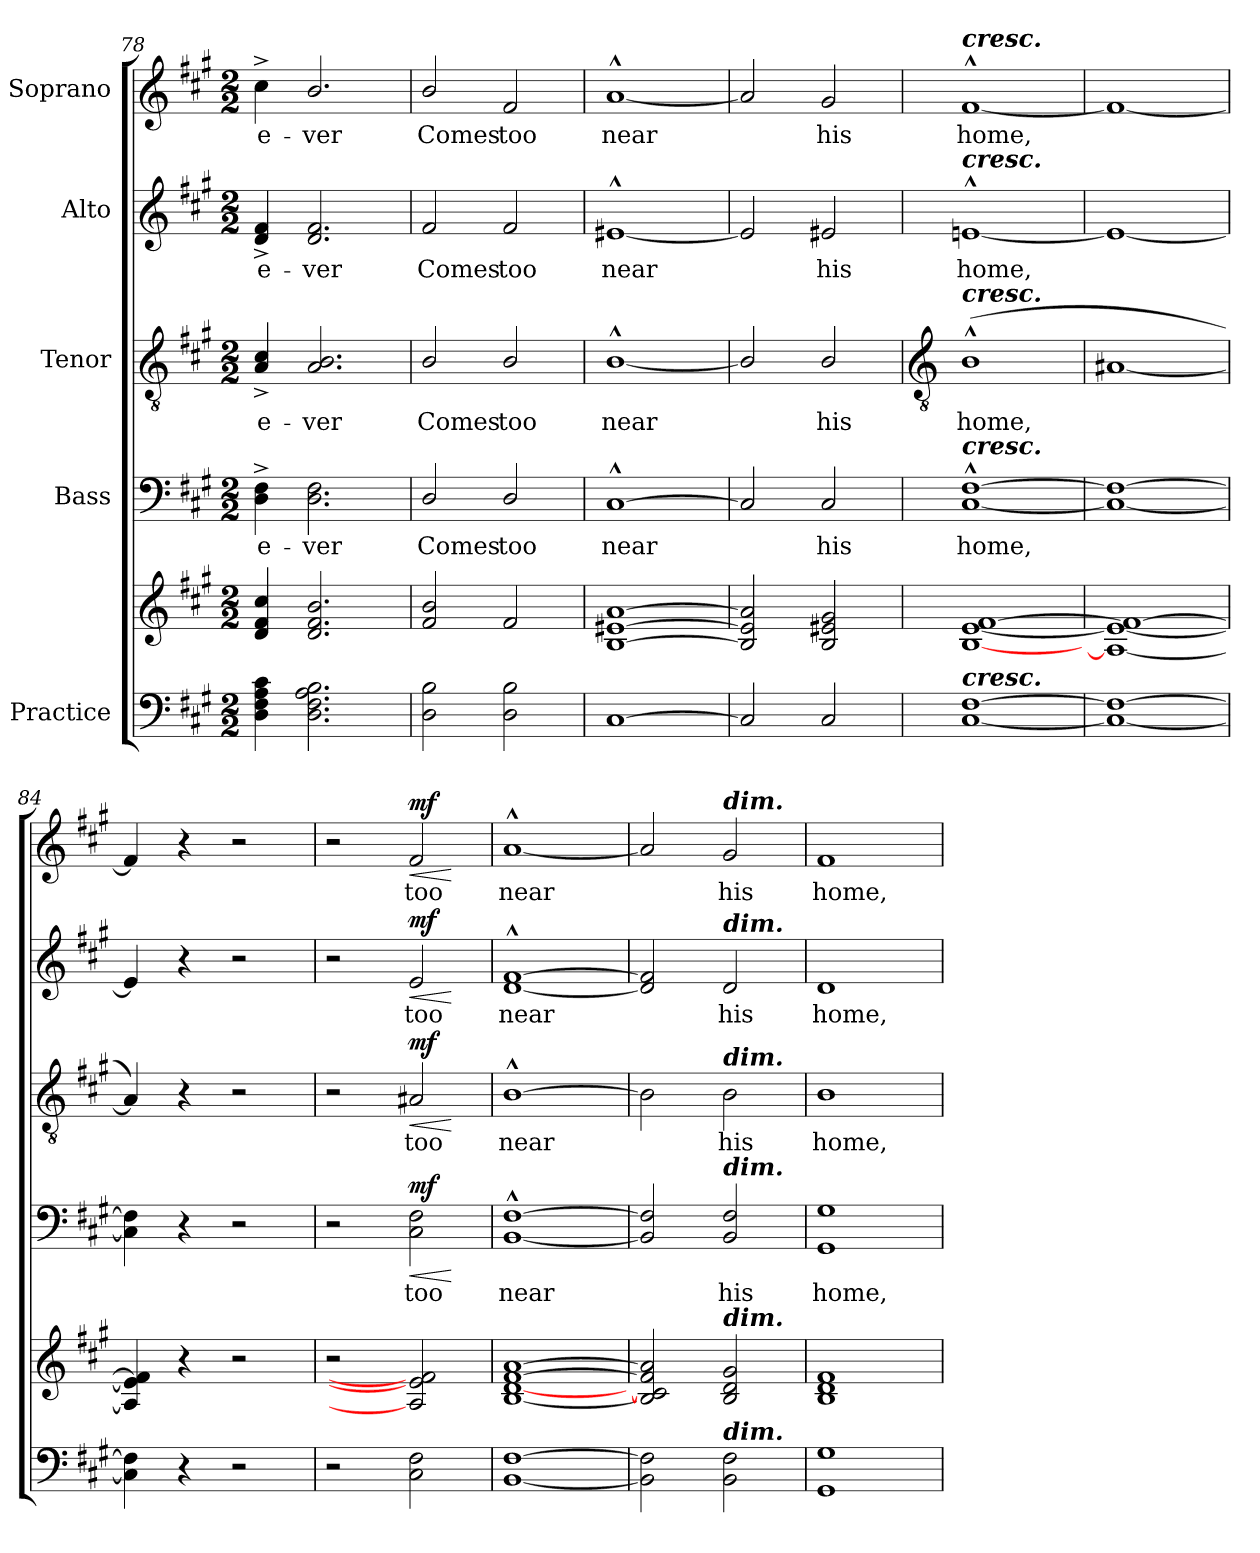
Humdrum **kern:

**kern	**kern	**dynam	**kern	**text	**dynam	**kern	**text	**dynam	**kern	**text	**dynam	**kern	**text	**dynam
*part5	*part5	*part5	*part4	*part4	*part4	*part3	*part3	*part3	*part2	*part2	*part2	*part1	*part1	*part1
*staff6	*staff5	*staff5/6	*staff4	*staff4	*staff4	*staff3	*staff3	*staff3	*staff2	*staff2	*staff2	*staff1	*staff1	*staff1
*I"Practice	*	*	*I"Bass	*	*	*I"Tenor	*	*	*I"Alto	*	*	*I"Soprano	*	*
*clefF4	*clefG2	*	*clefF4	*	*	*clefGv2	*	*	*clefG2	*	*	*clefG2	*	*
*k[f#c#g#]	*k[f#c#g#]	*	*k[f#c#g#]	*	*	*k[f#c#g#]	*	*	*k[f#c#g#]	*	*	*k[f#c#g#]	*	*
*A:	*A:	*	*A:	*	*	*A:	*	*	*A:	*	*	*A:	*	*
*M2/2	*M2/2	*	*M2/2	*	*	*M2/2	*	*	*M2/2	*	*	*M2/2	*	*
=78	=78	=78	=78	=78	=78	=78	=78	=78	=78	=78	=78	=78	=78	=78
*^	*^	*	*	*	*	*	*	*	*	*	*	*	*	*
!	!	!	!	!	!	!LO:LY:b	!	!	!LO:LY:b	!	!	!LO:LY:b	!	!	!LO:LY:b	!
*	*	*	*	*	*^	*	*	*	*	*	*	*	*	*	*	*
4D\ 4F#\ 4A\ 4c#\	1ryy	4d 4f# 4cc#	1ryy	.	4D\^ 4F#\^	1ryy	e-	.	4A/^ 4c#/^	e-	.	4d^ 4f#^	e -	.	4cc#^	e-	.
!	!	!	!	!	!	!	!LO:LY:b	!	!	!LO:LY:b	!	!	!LO:LY:b	!	!	!LO:LY:b	!
2.D\ 2.F#\ 2.A\ 2.B\	.	2.d 2.f# 2.b	.	.	2.D\ 2.F#\	.	-ver	.	2.A 2.B	-ver	.	2.d 2.f#	ver	.	2.b/	-ver	.
=79	=79	=79	=79	=79	=79	=79	=79	=79	=79	=79	=79	=79	=79	=79	=79	=79	=79
!	!	!	!	!	!	!	!LO:LY:b	!	!	!LO:LY:b	!	!	!LO:LY:b	!	!	!LO:LY:b	!
2D\ 2B\	1ryy	2f# 2b	1ryy	.	2D/	1ryy	Comes	.	2B/	Comes	.	2f#	Comes	.	2b/	Comes	.
!	!	!	!	!	!	!	!LO:LY:b	!	!	!LO:LY:b	!	!	!LO:LY:b	!	!	!LO:LY:b	!
2D\ 2B\	.	2f#	.	.	2D/	.	too	.	2B/	too	.	2f#	too	.	2f#	too	.
=80	=80	=80	=80	=80	=80	=80	=80	=80	=80	=80	=80	=80	=80	=80	=80	=80	=80
!	!	!	!	!	!	!	!LO:LY:b	!	!	!LO:LY:b	!	!	!LO:LY:b	!	!	!LO:LY:b	!
[1C#	1ryy	[1B [1e#X [1a	1ryy	.	[1C#^^	1ryy	near	.	[1B^^/	near	.	[1e#X^^	near	.	[1a^^	near	.
=81	=81	=81	=81	=81	=81	=81	=81	=81	=81	=81	=81	=81	=81	=81	=81	=81	=81
2C#]	1ryy	2B] 2e#] 2a]	1ryy	.	2C#]	1ryy	.	.	2B/]	.	.	2e#]	.	.	2a]	.	.
!	!	!	!	!	!	!	!LO:LY:b	!	!	!LO:LY:b	!	!	!LO:LY:b	!	!	!LO:LY:b	!
2C#	.	2B 2e# 2g#	.	.	2C#	.	his	.	2B/	his	.	2e#	his	.	2g#	his	.
*v	*v	*	*	*	*v	*v	*	*	*	*	*	*	*	*	*	*	*
*	*v	*v	*	*	*	*	*	*	*	*	*	*	*	*	*
!!LO:LB:g=z
=82	=82	=82	=82	=82	=82	=82	=82	=82	=82	=82	=82	=82	=82	=82
*	*	*	*	*	*	*clefGv2	*	*	*	*	*	*	*	*
!	!	!	!	!	!	!	!	!	!	!	!	!LO:TX:a:Bi:t=cresc.	!	!
!	!	!	!	!	!	!	!	!	!LO:TX:a:Bi:t=cresc.	!	!	!	!	!
!	!	!	!	!	!	!LO:TX:a:Bi:t=cresc.	!	!	!	!	!	!	!	!
!	!	!	!LO:TX:a:Bi:t=cresc.	!	!	!	!	!	!	!	!	!	!	!
!LO:TX:a:Bi:t=cresc.	!	!	!	!	!	!	!	!	!	!	!	!	!	!
!	!	!	!	!LO:LY:b	!	!	!LO:LY:b	!	!	!LO:LY:b	!	!	!LO:LY:b	!
[1C# [1F#	[1B [1e [1f#	.	[1C#^^ [1F#^^	home,	.	(<1B^^	home,	.	[1en^^	home,	.	[1f#^^	home,	.
=83	=83	=83	=83	=83	=83	=83	=83	=83	=83	=83	=83	=83	=83	=83
1C#_ 1F#_	1A#_ 1e_ 1f#_	.	1C#_ 1F#_	.	.	[1A#X	.	.	1e_	.	.	1f#_	.	.
=84	=84	=84	=84	=84	=84	=84	=84	=84	=84	=84	=84	=84	=84	=84
4C#] 4F#]	4A#] 4e] 4f#]	.	4C#] 4F#]	.	.	4A#])	.	.	4e]	.	.	4f#]	.	.
4r	4r	.	4r	.	.	4r	.	.	4r	.	.	4r	.	.
2r	2r	.	2r	.	.	2r	.	.	2r	.	.	2r	.	.
=85	=85	=85	=85	=85	=85	=85	=85	=85	=85	=85	=85	=85	=85	=85
2r	2r	.	2r	.	.	2r	.	.	2r	.	.	2r	.	.
!	!	!LO:DY:b=2	!	!LO:LY:b	!LO:HP:b	!	!LO:LY:b	!LO:HP:b	!	!LO:LY:b	!LO:HP:b	!	!LO:LY:b	!LO:HP:b
!	!	!LO:DY:n=1:b	!	!	!LO:DY:n=1:b	!	!	!LO:DY:n=1:b	!	!	!LO:DY:n=1:b	!	!	!LO:DY:n=1:b
2C# 2F#	2A#] 2e] 2f#]	mf mf	2C# 2F#	too	< mf	2A#X	too	< mf	2e	too	< mf	2f#	too	< mf
.	.	.	.	.	[	.	.	[	.	.	[	.	.	[
=86	=86	=86	=86	=86	=86	=86	=86	=86	=86	=86	=86	=86	=86	=86
!	!	!	!	!LO:LY:b	!	!	!LO:LY:b	!	!	!LO:LY:b	!	!	!LO:LY:b	!
[1BB [1F#	[1B [1d [1f# [1a	.	[1BB^^ [1F#^^	near	.	[1B^^	near	.	[1d^^ [1f#^^	near	.	[1a^^	near	.
=87	=87	=87	=87	=87	=87	=87	=87	=87	=87	=87	=87	=87	=87	=87
2BB] 2F#]	2B] 2c#] 2f#] 2a]	.	2BB/] 2F#/]	.	.	2B\]	.	.	2d] 2f#]	.	.	2a]	.	.
!	!	!	!	!	!	!	!	!	!	!	!	!LO:TX:a:Bi:t=dim.	!	!
!	!	!	!	!	!	!	!	!	!LO:TX:a:Bi:t=dim.	!	!	!	!	!
!	!	!	!	!	!	!LO:TX:a:Bi:t=dim.	!	!	!	!	!	!	!	!
!	!	!	!LO:TX:a:Bi:t=dim.	!	!	!	!	!	!	!	!	!	!	!
!	!LO:TX:a:Bi:t=dim.	!	!	!	!	!	!	!	!	!	!	!	!	!
!LO:TX:a:Bi:t=dim.	!	!	!	!	!	!	!	!	!	!	!	!	!	!
!	!	!	!	!LO:LY:b	!	!	!LO:LY:b	!	!	!LO:LY:b	!	!	!LO:LY:b	!
2BB 2F#	2B 2d 2g#	.	2BB/ 2F#/	his	.	2B\	his	.	2d	his	.	2g#	his	.
=88	=88	=88	=88	=88	=88	=88	=88	=88	=88	=88	=88	=88	=88	=88
!	!	!	!	!LO:LY:b	!	!	!LO:LY:b	!	!	!LO:LY:b	!	!	!LO:LY:b	!
1GG# 1G#	1B 1d 1f#	.	1GG# 1G#	home,	.	1B	home,	.	1d	home,	.	1f#	home,	.
=	=	=	=	=	=	=	=	=	=	=	=	=	=	=
*-	*-	*-	*-	*-	*-	*-	*-	*-	*-	*-	*-	*-	*-	*-
